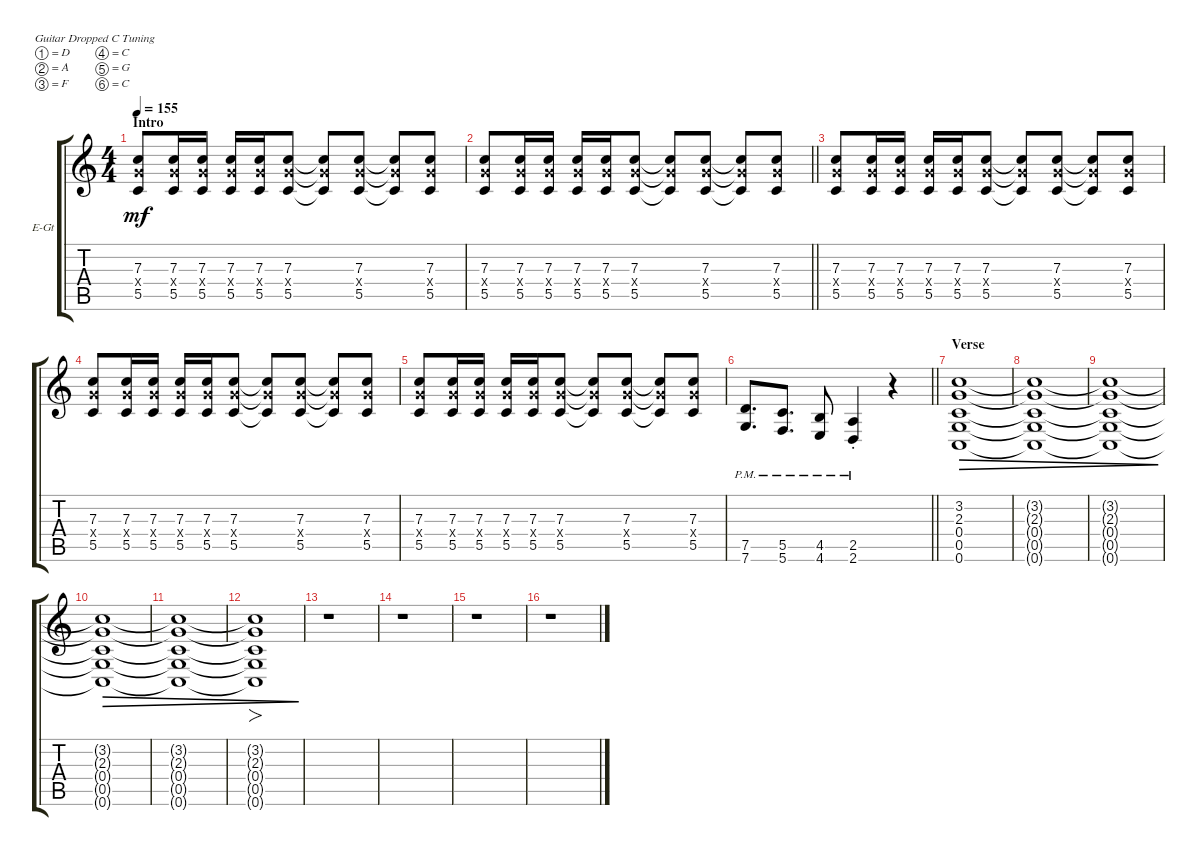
\defaultSystemsLayout 4
\bracketExtendMode groupsimilarinstruments
\firstSystemTrackNameOrientation horizontal
\otherSystemsTrackNameOrientation horizontal
\track ("Guitar 1" "E-Gt") {instrument overdrivenguitar}
\staff {score tabs}
\tuning (D4 A3 F3 C3 G2 C2)
\ts (4 4)
\section ("" "Intro")
\tempo 155
\clef g2
\ks c
(5.5 7.4{x} 7.3).8{dy mf instrument overdrivenguitar} (5.5 7.4{x} 7.3).16 (5.5 7.4{x} 7.3).16 (5.5 7.4{x} 7.3).16 (5.5 7.4{x} 7.3).16 (5.5 7.4{x} 7.3).8 (5.5{t} 7.4{x t} 7.3{t}).8 (5.5 7.4{x} 7.3).8 (5.5{t} 7.4{x t} 7.3{t}).8 (5.5 7.4{x} 7.3).8 |
\barLineRight lightlight
(5.5 7.4{x} 7.3).8 (5.5 7.4{x} 7.3).16 (5.5 7.4{x} 7.3).16 (5.5 7.4{x} 7.3).16 (5.5 7.4{x} 7.3).16 (5.5 7.4{x} 7.3).8 (5.5{t} 7.4{x t} 7.3{t}).8 (5.5 7.4{x} 7.3).8 (5.5{t} 7.4{x t} 7.3{t}).8 (5.5 7.4{x} 7.3).8 |
(5.5 7.4{x} 7.3).8 (5.5 7.4{x} 7.3).16 (5.5 7.4{x} 7.3).16 (5.5 7.4{x} 7.3).16 (5.5 7.4{x} 7.3).16 (5.5 7.4{x} 7.3).8 (5.5{t} 7.4{x t} 7.3{t}).8 (5.5 7.4{x} 7.3).8 (5.5{t} 7.4{x t} 7.3{t}).8 (5.5 7.4{x} 7.3).8 |
(5.5 7.4{x} 7.3).8 (5.5 7.4{x} 7.3).16 (5.5 7.4{x} 7.3).16 (5.5 7.4{x} 7.3).16 (5.5 7.4{x} 7.3).16 (5.5 7.4{x} 7.3).8 (5.5{t} 7.4{x t} 7.3{t}).8 (5.5 7.4{x} 7.3).8 (5.5{t} 7.4{x t} 7.3{t}).8 (5.5 7.4{x} 7.3).8 |
(5.5 7.4{x} 7.3).8 (5.5 7.4{x} 7.3).16 (5.5 7.4{x} 7.3).16 (5.5 7.4{x} 7.3).16 (5.5 7.4{x} 7.3).16 (5.5 7.4{x} 7.3).8 (5.5{t} 7.4{x t} 7.3{t}).8 (5.5 7.4{x} 7.3).8 (5.5{t} 7.4{x t} 7.3{t}).8 (5.5 7.4{x} 7.3).8 |
\barLineRight lightlight
(7.6{pm} 7.5{pm}).8{d} (5.6{pm} 5.5{pm}).8{d} (4.6{pm} 4.5{pm}).8 (2.6{pm st} 2.5{pm st}).4 r.4 |
\section ("" "Verse")
(0.6 0.5 0.4 2.3 3.2).1{dec} |
(0.6{t} 0.5{t} 0.4{t} 2.3{t} 3.2{t}).1{dec} |
(0.6{t} 0.5{t} 0.4{t} 2.3{t} 3.2{t}).1{dec} |
(0.6{t} 0.5{t} 0.4{t} 2.3{t} 3.2{t}).1{dec} |
(0.6{t} 0.5{t} 0.4{t} 2.3{t} 3.2{t}).1{dec} |
(0.6{t} 0.5{t} 0.4{t} 2.3{t} 3.2{t}).1{fo dec} |
r.1 |
r.1 |
r.1 |
r.1
